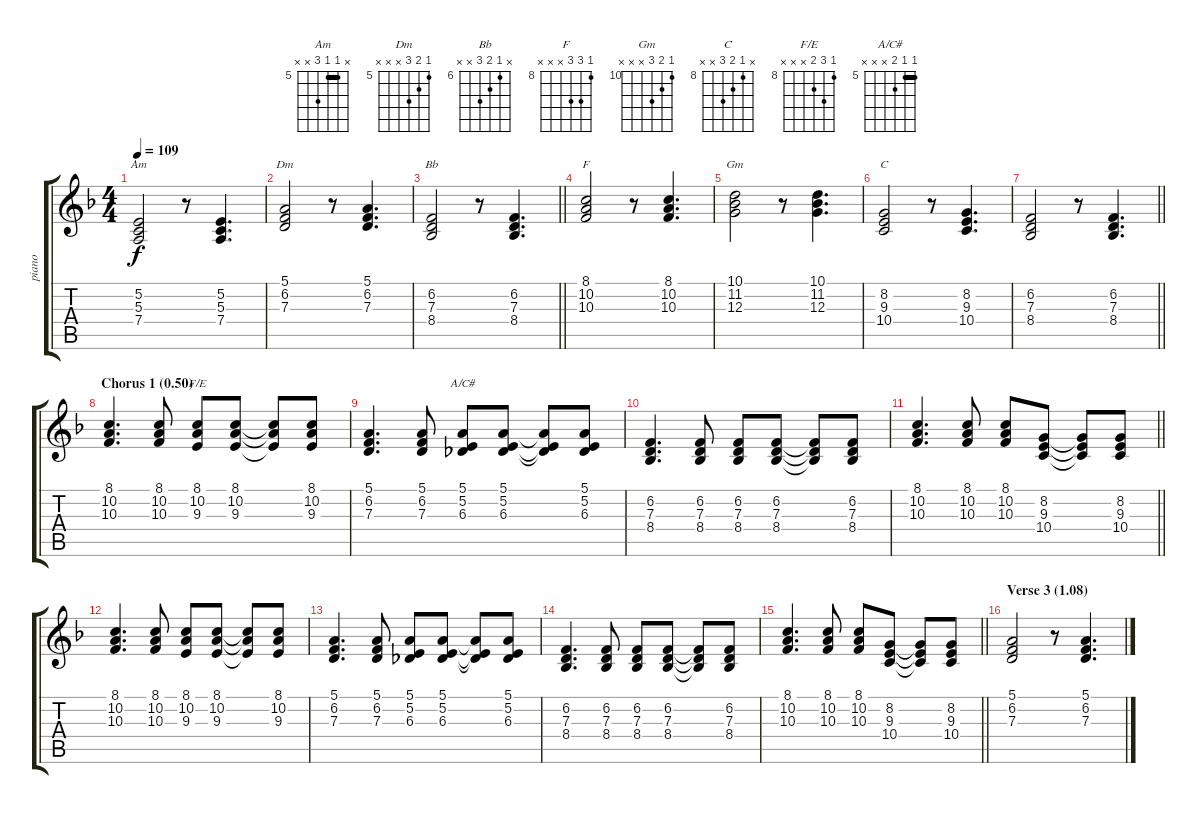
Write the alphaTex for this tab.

\track ("piano" "piano") {instrument electricpiano1}
\staff {score tabs}
\tuning (E4 B3 G3 D3 A2 E2) {hide}
\chord ("Am" x 5 5 7 x x) {firstfret 5 barre 5}
\chord ("Dm" 5 6 7 x x x) {firstfret 5}
\chord ("Bb" x 6 7 8 x x) {firstfret 6}
\chord ("F" 8 10 10 x x x) {firstfret 8}
\chord ("Gm" 10 11 12 x x x) {firstfret 10}
\chord ("C" x 8 9 10 x x) {firstfret 8}
\chord ("F/E" 8 10 9 x x x) {firstfret 8}
\chord ("A/C#" 5 5 6 x x x) {firstfret 5 barre 5}
\ts (4 4)
\tempo 109
\clef g2
\ks f
(5.2 5.3 7.4).2{ch "Am" dy f} r.8 (5.2 5.3 7.4).4{d} |
(5.1 6.2 7.3).2{ch "Dm"} r.8 (5.1 6.2 7.3).4{d} |
\barLineRight lightlight
(6.2 7.3 8.4).2{ch "Bb"} r.8 (6.2 7.3 8.4).4{d} |
(8.1 10.2 10.3).2{ch "F"} r.8 (8.1 10.2 10.3).4{d} |
(10.1 11.2 12.3).2{ch "Gm"} r.8 (10.1 11.2 12.3).4{d} |
(8.2 9.3 10.4).2{ch "C"} r.8 (8.2 9.3 10.4).4{d} |
\barLineRight lightlight
(6.2 7.3 8.4).2 r.8 (6.2 7.3 8.4).4{d} |
\section ("" "Chorus 1 (0.50)")
(8.1 10.2 10.3).4{d} (8.1 10.2 10.3).8 (8.1 10.2 9.3).8{ch "F/E"} (8.1 10.2 9.3).8 (8.1{t} 10.2{t} 9.3{t}).8 (8.1 10.2 9.3).8 |
(5.1 6.2 7.3).4{d} (5.1 6.2 7.3).8 (5.1 5.2 6.3).8{ch "A/C#"} (5.1 5.2 6.3).8 (5.1{t} 5.2{t} 6.3{t}).8 (5.1 5.2 6.3).8 |
(6.2 7.3 8.4).4{d} (6.2 7.3 8.4).8 (6.2 7.3 8.4).8 (6.2 7.3 8.4).8 (6.2{t} 7.3{t} 8.4{t}).8 (6.2 7.3 8.4).8 |
\barLineRight lightlight
(8.1 10.2 10.3).4{d} (8.1 10.2 10.3).8 (8.1 10.2 10.3).8 (8.2 9.3 10.4).8 (8.2{t} 9.3{t} 10.4{t}).8 (8.2 9.3 10.4).8 |
(8.1 10.2 10.3).4{d} (8.1 10.2 10.3).8 (8.1 10.2 9.3).8 (8.1 10.2 9.3).8 (8.1{t} 10.2{t} 9.3{t}).8 (8.1 10.2 9.3).8 |
(5.1 6.2 7.3).4{d} (5.1 6.2 7.3).8 (5.1 5.2 6.3).8 (5.1 5.2 6.3).8 (5.1{t} 5.2{t} 6.3{t}).8 (5.1 5.2 6.3).8 |
(6.2 7.3 8.4).4{d} (6.2 7.3 8.4).8 (6.2 7.3 8.4).8 (6.2 7.3 8.4).8 (6.2{t} 7.3{t} 8.4{t}).8 (6.2 7.3 8.4).8 |
\barLineRight lightlight
(8.1 10.2 10.3).4{d} (8.1 10.2 10.3).8 (8.1 10.2 10.3).8 (8.2 9.3 10.4).8 (8.2{t} 9.3{t} 10.4{t}).8 (8.2 9.3 10.4).8 |
\section ("" "Verse 3 (1.08)")
(5.1 6.2 7.3).2 r.8 (5.1 6.2 7.3).4{d}
